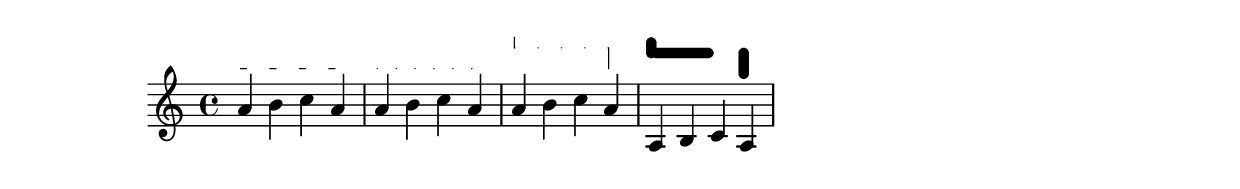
%% Do not edit this file; it is auto-generated from LSR!
%% Tags: expressive-marks, text, tweaks-and-overrides
\version "2.11.35"

\header { texidoc = "
The \\startTextSpan and \\stopTextSpan commands give you the ability to
create text spanners as easily as pedals indications or octavations.
Override some properties of the TextSpanner object to modify its
output.
" }
% begin verbatim
\relative c''{
    \override TextSpanner  #'edge-text = #'("bla" . "blu")
    a \startTextSpan
    b c 
    a \stopTextSpan

    \override TextSpanner  #'dash-period = #2
    \override TextSpanner  #'dash-fraction = #0.0
    a \startTextSpan
    b c 
    a \stopTextSpan

    \revert TextSpanner #'style
    \override TextSpanner  #'style = #'dashed-line \override TextSpanner #'bound-details #'left #'text = \markup { \draw-line #'(0 . 1) }
 \override TextSpanner #'bound-details #'right #'text = \markup { \draw-line #'(0 . -2) }

    a \startTextSpan
    b c 
    a \stopTextSpan


    \set Staff.middleCPosition = #-13

    \override TextSpanner  #'dash-period = #10
    \override TextSpanner  #'dash-fraction = #.5
    \override TextSpanner  #'thickness = #10
    a \startTextSpan
    b c 
    a \stopTextSpan
    \set Staff.middleCPosition = #-6	
}

